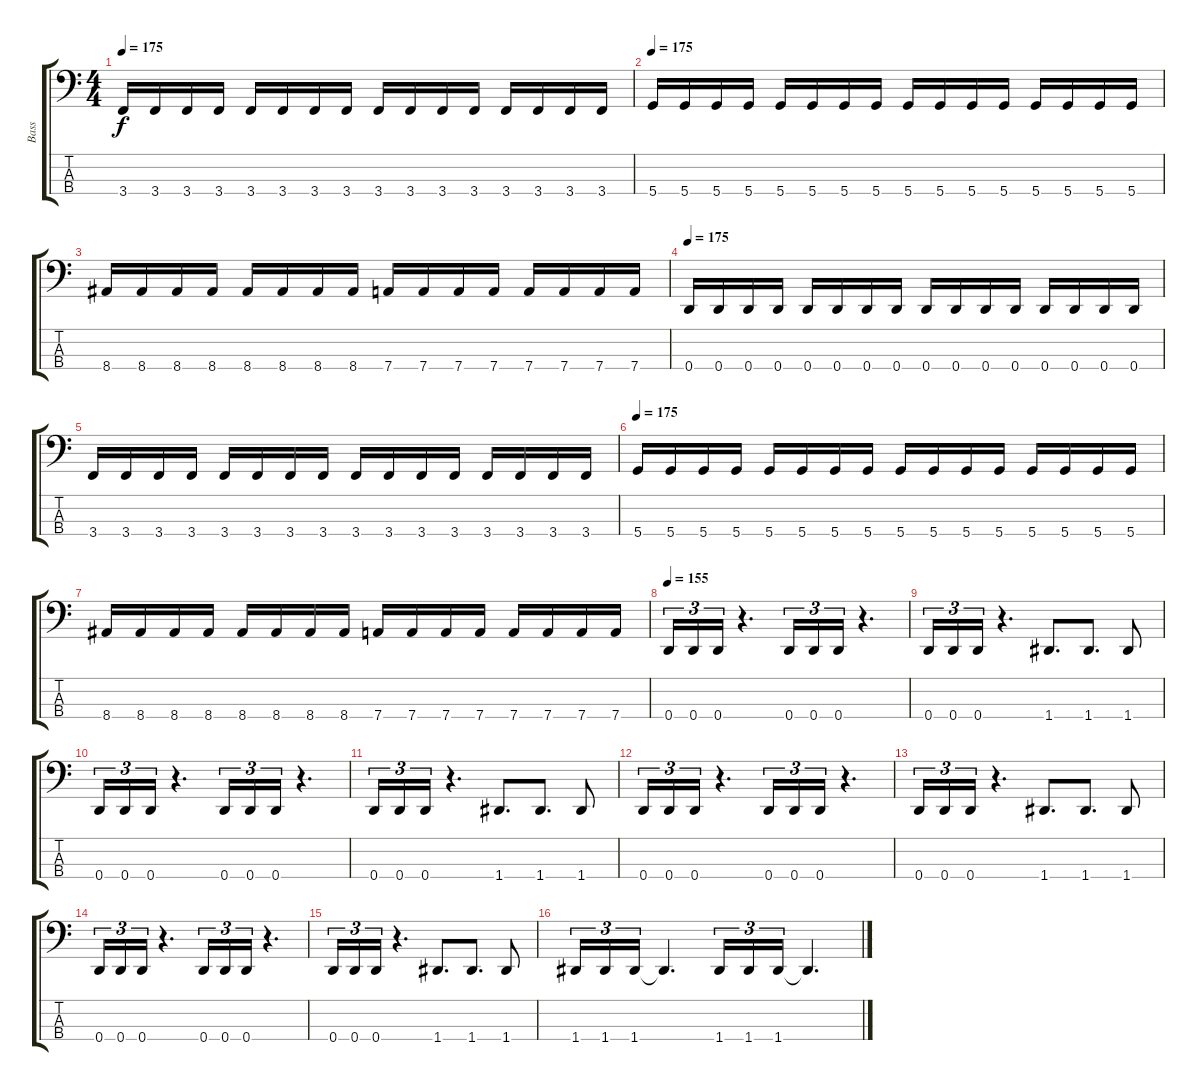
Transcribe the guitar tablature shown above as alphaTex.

\track ("Bass" "Bass") {instrument electricbassfinger}
\staff {score tabs}
\tuning (G2 D2 A1 D1) {hide}
\ts (4 4)
\tempo 175
\clef f4
\ks c
3.4.16{dy f} 3.4.16 3.4.16 3.4.16 3.4.16 3.4.16 3.4.16 3.4.16 3.4.16 3.4.16 3.4.16 3.4.16 3.4.16 3.4.16 3.4.16 3.4.16 |
\tempo 175
5.4.16 5.4.16 5.4.16 5.4.16 5.4.16 5.4.16 5.4.16 5.4.16 5.4.16 5.4.16 5.4.16 5.4.16 5.4.16 5.4.16 5.4.16 5.4.16 |
8.4.16 8.4.16 8.4.16 8.4.16 8.4.16 8.4.16 8.4.16 8.4.16 7.4.16 7.4.16 7.4.16 7.4.16 7.4.16 7.4.16 7.4.16 7.4.16 |
\tempo 175
0.4.16 0.4.16 0.4.16 0.4.16 0.4.16 0.4.16 0.4.16 0.4.16 0.4.16 0.4.16 0.4.16 0.4.16 0.4.16 0.4.16 0.4.16 0.4.16 |
3.4.16 3.4.16 3.4.16 3.4.16 3.4.16 3.4.16 3.4.16 3.4.16 3.4.16 3.4.16 3.4.16 3.4.16 3.4.16 3.4.16 3.4.16 3.4.16 |
\tempo 175
5.4.16 5.4.16 5.4.16 5.4.16 5.4.16 5.4.16 5.4.16 5.4.16 5.4.16 5.4.16 5.4.16 5.4.16 5.4.16 5.4.16 5.4.16 5.4.16 |
8.4.16 8.4.16 8.4.16 8.4.16 8.4.16 8.4.16 8.4.16 8.4.16 7.4.16 7.4.16 7.4.16 7.4.16 7.4.16 7.4.16 7.4.16 7.4.16 |
\tempo 155
0.4.16{tu (3 2)} 0.4.16{tu (3 2)} 0.4.16{tu (3 2)} r.4{d} 0.4.16{tu (3 2)} 0.4.16{tu (3 2)} 0.4.16{tu (3 2)} r.4{d} |
0.4.16{tu (3 2)} 0.4.16{tu (3 2)} 0.4.16{tu (3 2)} r.4{d} 1.4.8{d} 1.4.8{d} 1.4.8 |
0.4.16{tu (3 2)} 0.4.16{tu (3 2)} 0.4.16{tu (3 2)} r.4{d} 0.4.16{tu (3 2)} 0.4.16{tu (3 2)} 0.4.16{tu (3 2)} r.4{d} |
0.4.16{tu (3 2)} 0.4.16{tu (3 2)} 0.4.16{tu (3 2)} r.4{d} 1.4.8{d} 1.4.8{d} 1.4.8 |
0.4.16{tu (3 2)} 0.4.16{tu (3 2)} 0.4.16{tu (3 2)} r.4{d} 0.4.16{tu (3 2)} 0.4.16{tu (3 2)} 0.4.16{tu (3 2)} r.4{d} |
0.4.16{tu (3 2)} 0.4.16{tu (3 2)} 0.4.16{tu (3 2)} r.4{d} 1.4.8{d} 1.4.8{d} 1.4.8 |
0.4.16{tu (3 2)} 0.4.16{tu (3 2)} 0.4.16{tu (3 2)} r.4{d} 0.4.16{tu (3 2)} 0.4.16{tu (3 2)} 0.4.16{tu (3 2)} r.4{d} |
0.4.16{tu (3 2)} 0.4.16{tu (3 2)} 0.4.16{tu (3 2)} r.4{d} 1.4.8{d} 1.4.8{d} 1.4.8 |
1.4.16{tu (3 2)} 1.4.16{tu (3 2)} 1.4.16{tu (3 2)} 1.4{t}.4{d} 1.4.16{tu (3 2)} 1.4.16{tu (3 2)} 1.4.16{tu (3 2)} 1.4{t}.4{d}
